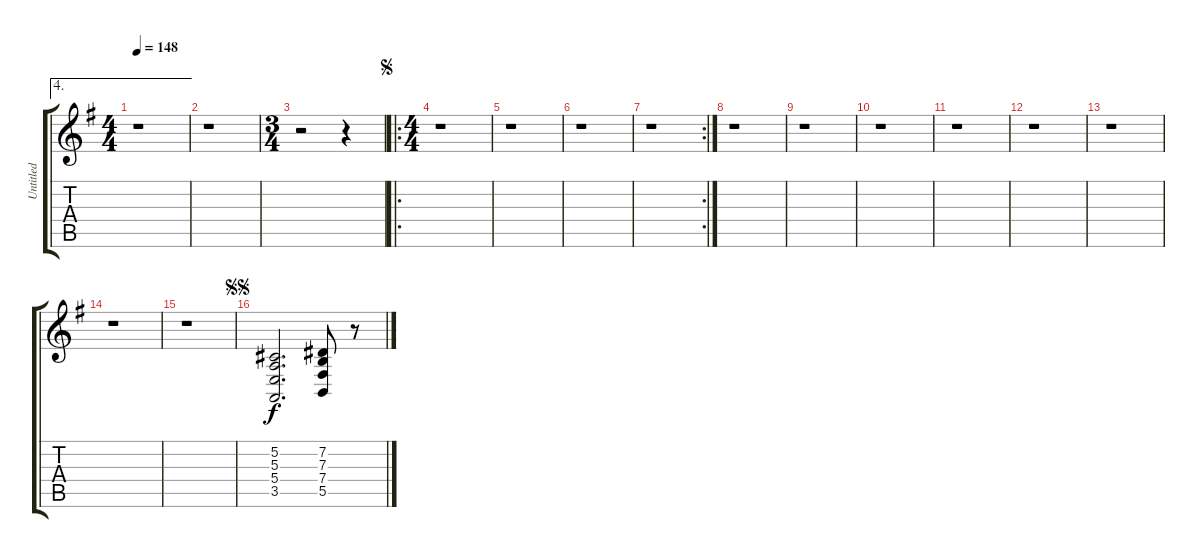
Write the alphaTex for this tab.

\track ("Untitled" "Untitled") {instrument synthstrings1}
\staff {score tabs}
\tuning (Db4 Ab3 E3 B2 Gb2 Db2) {hide}
\ae 4
\ts (4 4)
\tempo 148
\clef g2
\ks g
r.1{dy f} |
r.1 |
\ts (3 4)
r.2 r.4 |
\ro
\ts (4 4)
\jump segno
r.1 |
r.1 |
r.1 |
\rc 2
r.1 |
r.1 |
r.1 |
r.1 |
r.1 |
r.1 |
r.1 |
r.1 |
r.1 |
\jump segnosegno
(5.2 5.3 5.4 3.5).2{d} (7.2 7.3 7.4 5.5).8 r.8
